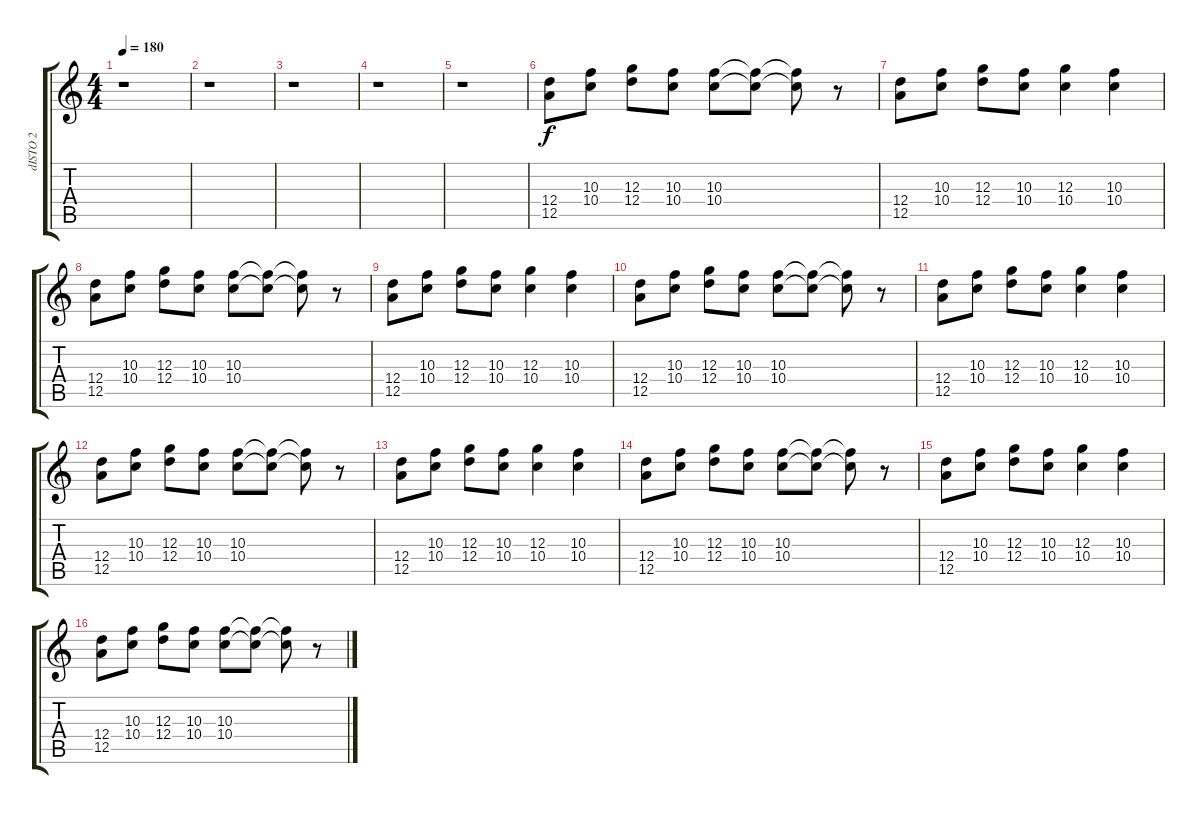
\track ("dISTO 2" "dISTO 2") {instrument distortionguitar}
\staff {score tabs}
\tuning (E4 B3 G3 D3 A2 E2) {hide}
\ts (4 4)
\tempo 180
\clef g2
\ks c
r.1{dy f} |
r.1 |
r.1 |
r.1 |
r.1 |
(12.4 12.5).8 (10.3 10.4).8 (12.3 12.4).8 (10.3 10.4).8 (10.3 10.4).8 (10.3{t} 10.4{t}).8 (10.3{t} 10.4{t}).8 r.8 |
(12.4 12.5).8 (10.3 10.4).8 (12.3 12.4).8 (10.3 10.4).8 (12.3 10.4).4 (10.3 10.4).4 |
(12.4 12.5).8 (10.3 10.4).8 (12.3 12.4).8 (10.3 10.4).8 (10.3 10.4).8 (10.3{t} 10.4{t}).8 (10.3{t} 10.4{t}).8 r.8 |
(12.4 12.5).8 (10.3 10.4).8 (12.3 12.4).8 (10.3 10.4).8 (12.3 10.4).4 (10.3 10.4).4 |
(12.4 12.5).8 (10.3 10.4).8 (12.3 12.4).8 (10.3 10.4).8 (10.3 10.4).8 (10.3{t} 10.4{t}).8 (10.3{t} 10.4{t}).8 r.8 |
(12.4 12.5).8 (10.3 10.4).8 (12.3 12.4).8 (10.3 10.4).8 (12.3 10.4).4 (10.3 10.4).4 |
(12.4 12.5).8 (10.3 10.4).8 (12.3 12.4).8 (10.3 10.4).8 (10.3 10.4).8 (10.3{t} 10.4{t}).8 (10.3{t} 10.4{t}).8 r.8 |
(12.4 12.5).8 (10.3 10.4).8 (12.3 12.4).8 (10.3 10.4).8 (12.3 10.4).4 (10.3 10.4).4 |
(12.4 12.5).8 (10.3 10.4).8 (12.3 12.4).8 (10.3 10.4).8 (10.3 10.4).8 (10.3{t} 10.4{t}).8 (10.3{t} 10.4{t}).8 r.8 |
(12.4 12.5).8 (10.3 10.4).8 (12.3 12.4).8 (10.3 10.4).8 (12.3 10.4).4 (10.3 10.4).4 |
(12.4 12.5).8 (10.3 10.4).8 (12.3 12.4).8 (10.3 10.4).8 (10.3 10.4).8 (10.3{t} 10.4{t}).8 (10.3{t} 10.4{t}).8 r.8
